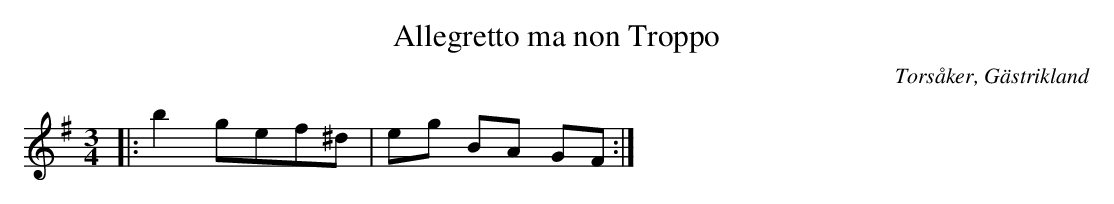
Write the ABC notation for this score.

X:1
T:Allegretto ma non Troppo
O:Torsåker, Gästrikland
M:3/4
L:1/16
K:G
|: b4 g2e2f2^d2 | e2g2 B2A2 G2F2 :|
